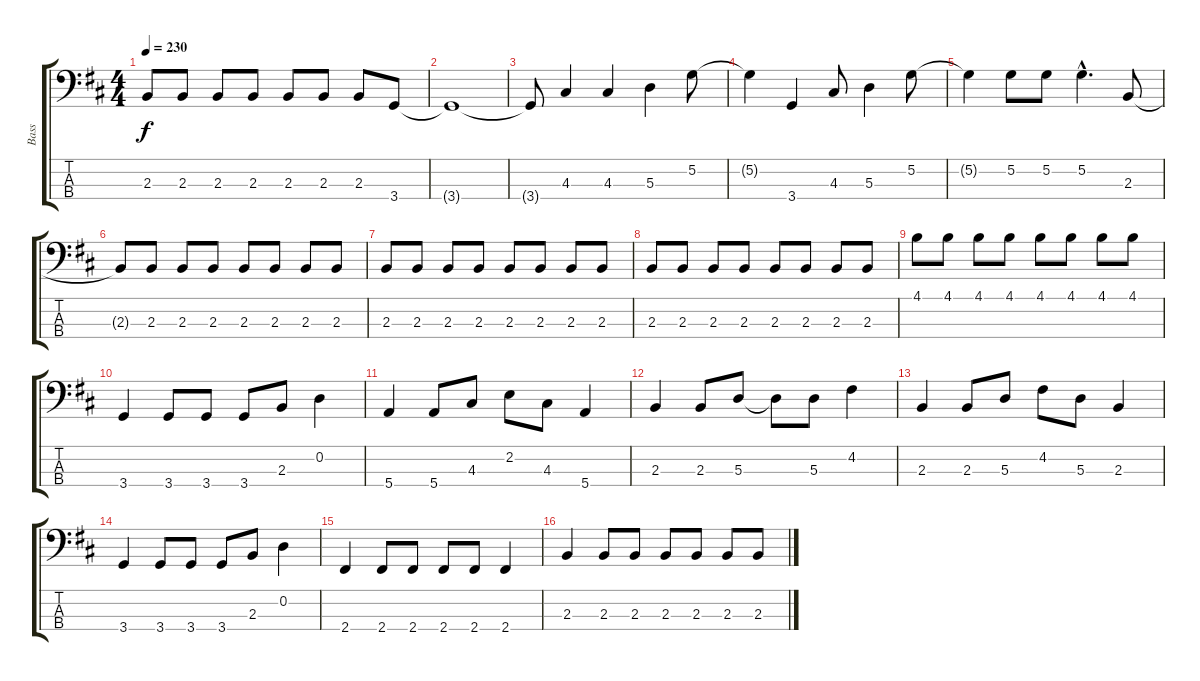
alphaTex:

\track ("Bass" "Bass") {instrument electricbassfinger}
\staff {score tabs}
\tuning (G2 D2 A1 E1) {hide}
\ts (4 4)
\tempo 230
\clef f4
\ks d
2.3.8{dy f} 2.3.8 2.3.8 2.3.8 2.3.8 2.3.8 2.3.8 3.4.8 |
3.4{t}.1 |
3.4{t}.8 4.3.4 4.3.4 5.3.4 5.2.8 |
5.2{t}.4 3.4.4 4.3.8 5.3.4 5.2.8 |
5.2{t}.4 5.2.8 5.2.8 5.2{hac}.4{d} 2.3.8 |
2.3{t}.8 2.3.8 2.3.8 2.3.8 2.3.8 2.3.8 2.3.8 2.3.8 |
2.3.8 2.3.8 2.3.8 2.3.8 2.3.8 2.3.8 2.3.8 2.3.8 |
2.3.8 2.3.8 2.3.8 2.3.8 2.3.8 2.3.8 2.3.8 2.3.8 |
4.1.8 4.1.8 4.1.8 4.1.8 4.1.8 4.1.8 4.1.8 4.1.8 |
3.4.4 3.4.8 3.4.8 3.4.8 2.3.8 0.2.4 |
5.4.4 5.4.8 4.3.8 2.2.8 4.3.8 5.4.4 |
2.3.4 2.3.8 5.3.8 5.3{t}.8 5.3.8 4.2.4 |
2.3.4 2.3.8 5.3.8 4.2.8 5.3.8 2.3.4 |
3.4.4 3.4.8 3.4.8 3.4.8 2.3.8 0.2.4 |
2.4.4 2.4.8 2.4.8 2.4.8 2.4.8 2.4.4 |
2.3.4 2.3.8 2.3.8 2.3.8 2.3.8 2.3.8 2.3.8
